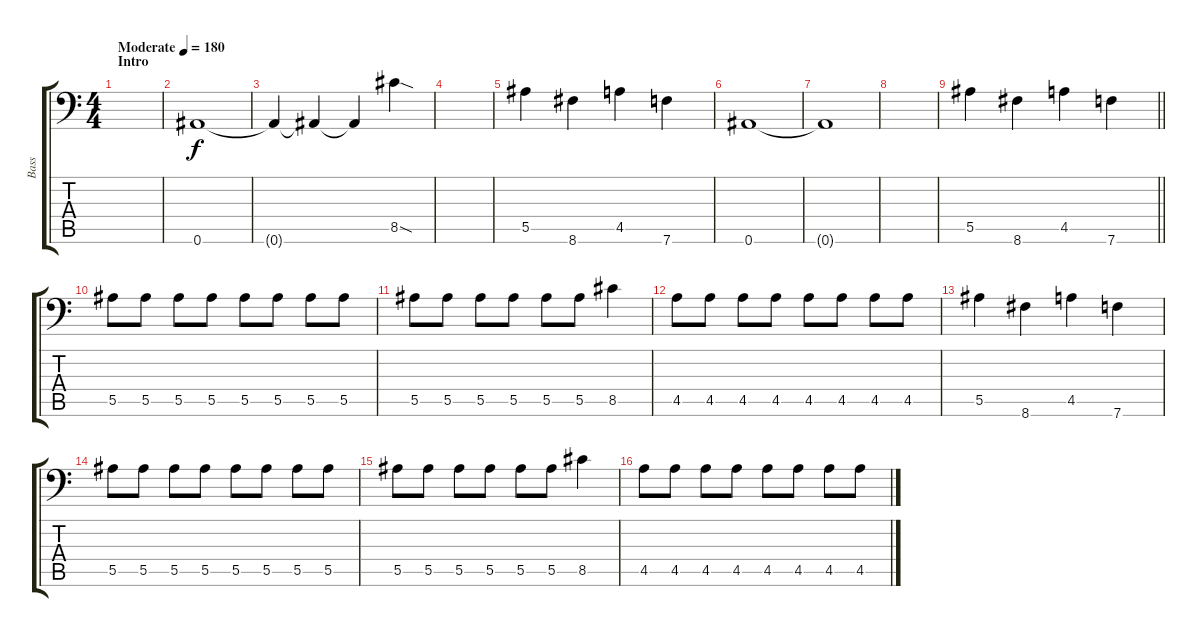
\track ("Bass" "Bass") {instrument electricbasspick}
\staff {score tabs}
\tuning (C4 G3 Eb3 Bb2 F2 Bb1) {hide}
\ts (4 4)
\section ("" "Intro")
\tempo (180 "Moderate")
\clef f4
\ks c
|
0.6.1 |
0.6{t}.4 0.6{t}.4 0.6{t}.4 8.5{sod}.4 |
|
5.5.4 8.6.4 4.5.4 7.6.4 |
0.6.1 |
0.6{t}.1 |
|
\barLineRight lightlight
5.5.4 8.6.4 4.5.4 7.6.4 |
\section ("" "")
5.5.8 5.5.8 5.5.8 5.5.8 5.5.8 5.5.8 5.5.8 5.5.8 |
5.5.8 5.5.8 5.5.8 5.5.8 5.5.8 5.5.8 8.5.4 |
4.5.8 4.5.8 4.5.8 4.5.8 4.5.8 4.5.8 4.5.8 4.5.8 |
5.5.4 8.6.4 4.5.4 7.6.4 |
5.5.8 5.5.8 5.5.8 5.5.8 5.5.8 5.5.8 5.5.8 5.5.8 |
5.5.8 5.5.8 5.5.8 5.5.8 5.5.8 5.5.8 8.5.4 |
4.5.8 4.5.8 4.5.8 4.5.8 4.5.8 4.5.8 4.5.8 4.5.8
